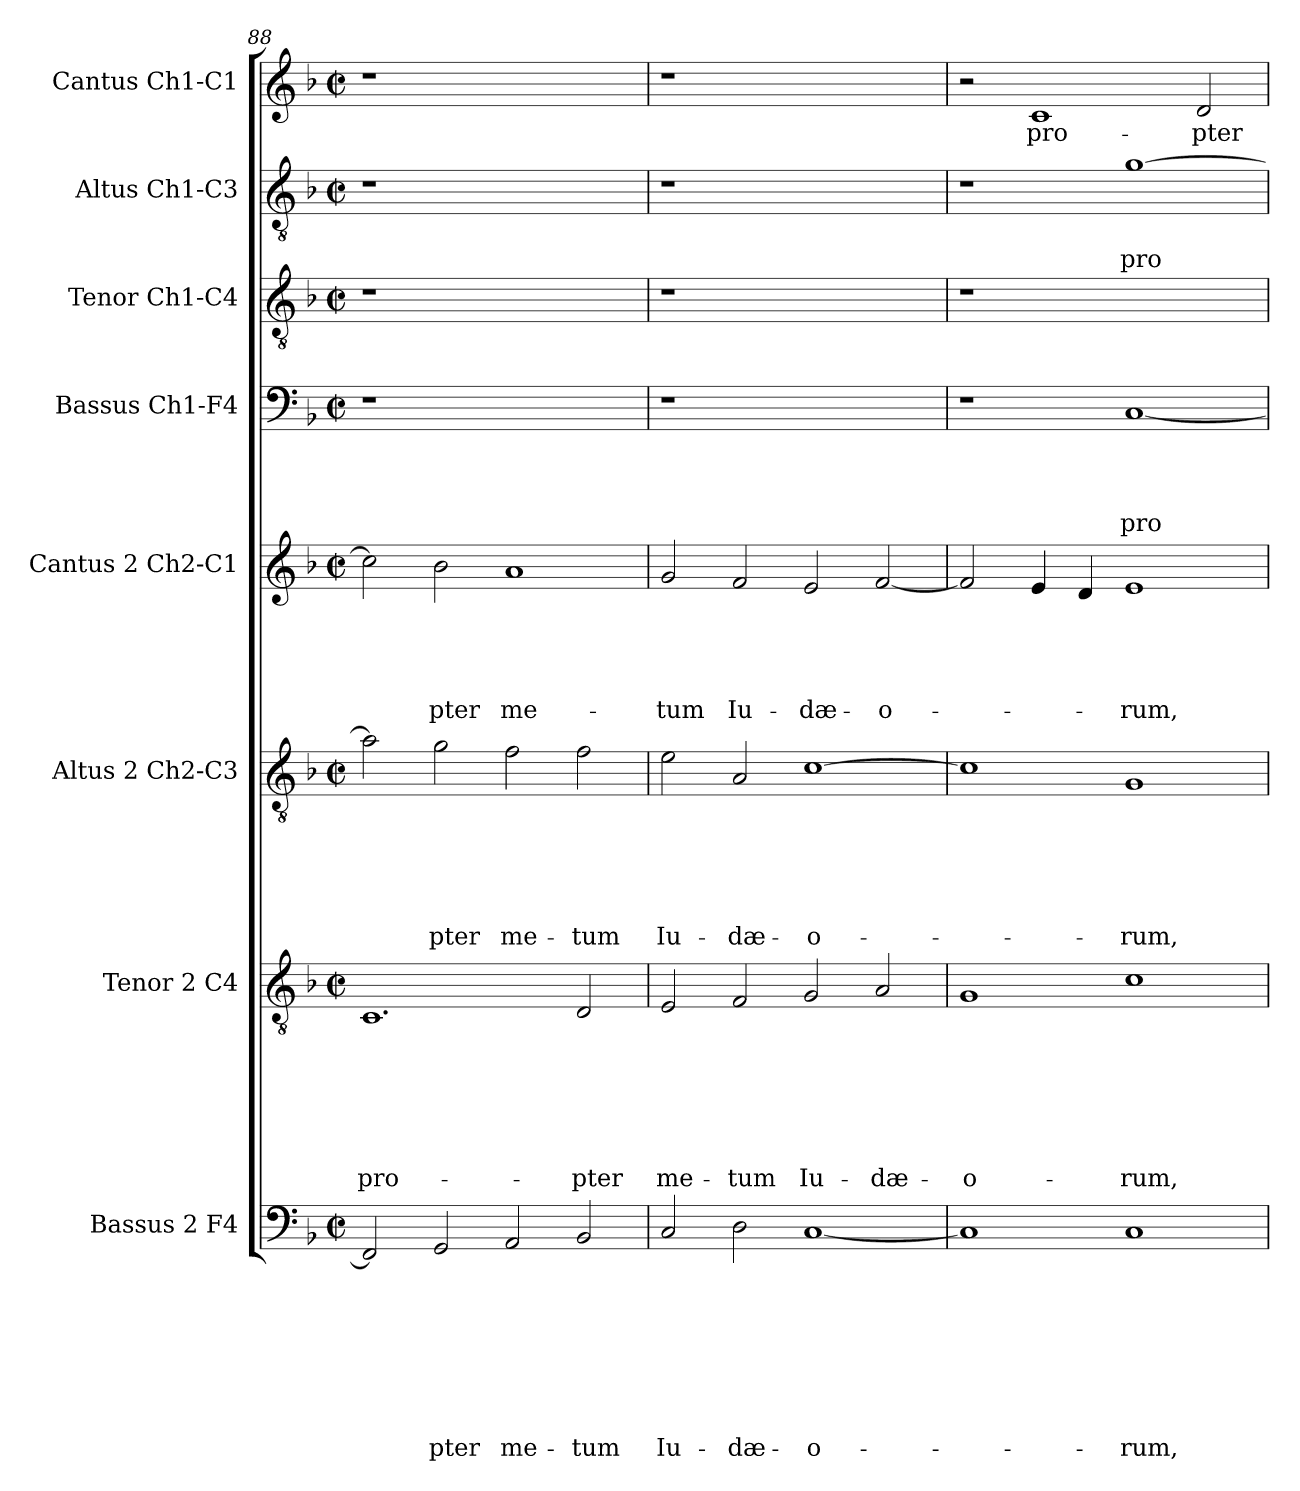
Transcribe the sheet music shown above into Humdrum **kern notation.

**kern	**text	**text	**text	**text	**text	**text	**text	**text	**kern	**text	**text	**text	**text	**text	**text	**text	**kern	**text	**text	**text	**text	**text	**text	**kern	**text	**text	**text	**text	**text	**kern	**text	**text	**text	**text	**kern	**kern	**text	**text	**kern	**text
*part8	*part8	*part8	*part8	*part8	*part8	*part8	*part8	*part8	*part7	*part7	*part7	*part7	*part7	*part7	*part7	*part7	*part6	*part6	*part6	*part6	*part6	*part6	*part6	*part5	*part5	*part5	*part5	*part5	*part5	*part4	*part4	*part4	*part4	*part4	*part3	*part2	*part2	*part2	*part1	*part1
*staff8	*staff8	*staff8	*staff8	*staff8	*staff8	*staff8	*staff8	*staff8	*staff7	*staff7	*staff7	*staff7	*staff7	*staff7	*staff7	*staff7	*staff6	*staff6	*staff6	*staff6	*staff6	*staff6	*staff6	*staff5	*staff5	*staff5	*staff5	*staff5	*staff5	*staff4	*staff4	*staff4	*staff4	*staff4	*staff3	*staff2	*staff2	*staff2	*staff1	*staff1
*I"Bassus 2 F4	*	*	*	*	*	*	*	*	*I"Tenor 2 C4	*	*	*	*	*	*	*	*I"Altus 2 Ch2-C3	*	*	*	*	*	*	*I"Cantus 2 Ch2-C1	*	*	*	*	*	*I"Bassus  Ch1-F4	*	*	*	*	*I"Tenor Ch1-C4	*I"Altus  Ch1-C3	*	*	*I"Cantus Ch1-C1	*
*I'B2	*	*	*	*	*	*	*	*	*I'T2	*	*	*	*	*	*	*	*I'A2	*	*	*	*	*	*	*I'C2	*	*	*	*	*	*I'B	*	*	*	*	*I'T	*I'A	*	*	*I'C	*
*clefF4	*	*	*	*	*	*	*	*	*clefGv2	*	*	*	*	*	*	*	*clefGv2	*	*	*	*	*	*	*clefG2	*	*	*	*	*	*clefF4	*	*	*	*	*clefGv2	*clefGv2	*	*	*clefG2	*
*k[b-]	*	*	*	*	*	*	*	*	*k[b-]	*	*	*	*	*	*	*	*k[b-]	*	*	*	*	*	*	*k[b-]	*	*	*	*	*	*k[b-]	*	*	*	*	*k[b-]	*k[b-]	*	*	*k[b-]	*
*F:	*	*	*	*	*	*	*	*	*F:	*	*	*	*	*	*	*	*F:	*	*	*	*	*	*	*F:	*	*	*	*	*	*F:	*	*	*	*	*F:	*F:	*	*	*F:	*
*M2/2	*	*	*	*	*	*	*	*	*M2/2	*	*	*	*	*	*	*	*M2/2	*	*	*	*	*	*	*M2/2	*	*	*	*	*	*M2/2	*	*	*	*	*M2/2	*M2/2	*	*	*M2/2	*
*met(c|)	*	*	*	*	*	*	*	*	*met(c|)	*	*	*	*	*	*	*	*met(c|)	*	*	*	*	*	*	*met(c|)	*	*	*	*	*	*met(c|)	*	*	*	*	*met(c|)	*met(c|)	*	*	*met(c|)	*
=88	=88	=88	=88	=88	=88	=88	=88	=88	=88	=88	=88	=88	=88	=88	=88	=88	=88	=88	=88	=88	=88	=88	=88	=88	=88	=88	=88	=88	=88	=88	=88	=88	=88	=88	=88	=88	=88	=88	=88	=88
!	!	!	!	!	!	!	!	!	!	!	!	!	!	!	!	!LO:LY:b	!	!	!	!	!	!	!	!	!	!	!	!	!	!	!	!	!	!	!	!	!	!	!	!
2FF/]	.	.	.	.	.	.	.	.	1.C	.	.	.	.	.	.	pro-	2a\]	.	.	.	.	.	.	2cc\]	.	.	.	.	.	1r	.	.	.	.	1r	1r	.	.	1r	.
!	!	!	!	!	!	!	!	!LO:LY:b	!	!	!	!	!	!	!	!	!	!	!	!	!	!	!LO:LY:b	!	!	!	!	!	!LO:LY:b	!	!	!	!	!	!	!	!	!	!	!
2GG/	.	.	.	.	.	.	.	-pter	.	.	.	.	.	.	.	.	2g\	.	.	.	.	.	-pter	2b-\	.	.	.	.	-pter	.	.	.	.	.	.	.	.	.	.	.
!	!	!	!	!	!	!	!	!LO:LY:b	!	!	!	!	!	!	!	!	!	!	!	!	!	!	!LO:LY:b	!	!	!	!	!	!LO:LY:b	!	!	!	!	!	!	!	!	!	!	!
2AA/	.	.	.	.	.	.	.	me-	.	.	.	.	.	.	.	.	2f\	.	.	.	.	.	me-	1a	.	.	.	.	me-	1ryy	.	.	.	.	1ryy	1ryy	.	.	1ryy	.
!	!	!	!	!	!	!	!	!LO:LY:b	!	!	!	!	!	!	!	!LO:LY:b	!	!	!	!	!	!	!LO:LY:b	!	!	!	!	!	!	!	!	!	!	!	!	!	!	!	!	!
2BB-/	.	.	.	.	.	.	.	-tum	2D/	.	.	.	.	.	.	-pter	2f\	.	.	.	.	.	-tum	.	.	.	.	.	.	.	.	.	.	.	.	.	.	.	.	.
=89	=89	=89	=89	=89	=89	=89	=89	=89	=89	=89	=89	=89	=89	=89	=89	=89	=89	=89	=89	=89	=89	=89	=89	=89	=89	=89	=89	=89	=89	=89	=89	=89	=89	=89	=89	=89	=89	=89	=89	=89
!	!	!	!	!	!	!	!	!LO:LY:b	!	!	!	!	!	!	!	!LO:LY:b	!	!	!	!	!	!	!LO:LY:b	!	!	!	!	!	!LO:LY:b	!	!	!	!	!	!	!	!	!	!	!
2C/	.	.	.	.	.	.	.	Iu-	2E/	.	.	.	.	.	.	me-	2e\	.	.	.	.	.	Iu-	2g/	.	.	.	.	-tum	1r	.	.	.	.	1r	1r	.	.	1r	.
!	!	!	!	!	!	!	!	!LO:LY:b	!	!	!	!	!	!	!	!LO:LY:b	!	!	!	!	!	!	!LO:LY:b	!	!	!	!	!	!LO:LY:b	!	!	!	!	!	!	!	!	!	!	!
2D\	.	.	.	.	.	.	.	-dæ-	2F/	.	.	.	.	.	.	-tum	2A/	.	.	.	.	.	-dæ-	2f/	.	.	.	.	Iu-	.	.	.	.	.	.	.	.	.	.	.
!	!	!	!	!	!	!	!	!LO:LY:b	!	!	!	!	!	!	!	!LO:LY:b	!	!	!	!	!	!	!LO:LY:b	!	!	!	!	!	!LO:LY:b	!	!	!	!	!	!	!	!	!	!	!
[1C	.	.	.	.	.	.	.	-o-	2G/	.	.	.	.	.	.	Iu-	[1c	.	.	.	.	.	-o-	2e/	.	.	.	.	-dæ-	1ryy	.	.	.	.	1ryy	1ryy	.	.	1ryy	.
!	!	!	!	!	!	!	!	!	!	!	!	!	!	!	!	!LO:LY:b	!	!	!	!	!	!	!	!	!	!	!	!	!LO:LY:b	!	!	!	!	!	!	!	!	!	!	!
.	.	.	.	.	.	.	.	.	2A/	.	.	.	.	.	.	-dæ-	.	.	.	.	.	.	.	[2f/	.	.	.	.	-o-	.	.	.	.	.	.	.	.	.	.	.
=90	=90	=90	=90	=90	=90	=90	=90	=90	=90	=90	=90	=90	=90	=90	=90	=90	=90	=90	=90	=90	=90	=90	=90	=90	=90	=90	=90	=90	=90	=90	=90	=90	=90	=90	=90	=90	=90	=90	=90	=90
!	!	!	!	!	!	!	!	!	!	!	!	!	!	!	!	!LO:LY:b	!	!	!	!	!	!	!	!	!	!	!	!	!	!	!	!	!	!	!	!	!	!	!	!
1C]	.	.	.	.	.	.	.	.	1G	.	.	.	.	.	.	-o-	1c]	.	.	.	.	.	.	2f/]	.	.	.	.	.	1r	.	.	.	.	1r	1r	.	.	2r	.
!	!	!	!	!	!	!	!	!	!	!	!	!	!	!	!	!	!	!	!	!	!	!	!	!	!	!	!	!	!	!	!	!	!	!	!	!	!	!	!	!LO:LY:b
.	.	.	.	.	.	.	.	.	.	.	.	.	.	.	.	.	.	.	.	.	.	.	.	4e/	.	.	.	.	.	.	.	.	.	.	.	.	.	.	1c	pro-
.	.	.	.	.	.	.	.	.	.	.	.	.	.	.	.	.	.	.	.	.	.	.	.	4d/	.	.	.	.	.	.	.	.	.	.	.	.	.	.	.	.
!	!	!	!	!	!	!	!	!LO:LY:b	!	!	!	!	!	!	!	!LO:LY:b	!	!	!	!	!	!	!LO:LY:b	!	!	!	!	!	!LO:LY:b	!	!	!	!	!LO:LY:b	!	!	!	!LO:LY:b	!	!
1C	.	.	.	.	.	.	.	-rum,	1c	.	.	.	.	.	.	-rum,	1G	.	.	.	.	.	-rum,	1e	.	.	.	.	-rum,	[1C	.	.	.	pro-	1ryy	[1g	.	pro-	.	.
!	!	!	!	!	!	!	!	!	!	!	!	!	!	!	!	!	!	!	!	!	!	!	!	!	!	!	!	!	!	!	!	!	!	!	!	!	!	!	!	!LO:LY:b
.	.	.	.	.	.	.	.	.	.	.	.	.	.	.	.	.	.	.	.	.	.	.	.	.	.	.	.	.	.	.	.	.	.	.	.	.	.	.	2d/	-pter
=	=	=	=	=	=	=	=	=	=	=	=	=	=	=	=	=	=	=	=	=	=	=	=	=	=	=	=	=	=	=	=	=	=	=	=	=	=	=	=	=
*-	*-	*-	*-	*-	*-	*-	*-	*-	*-	*-	*-	*-	*-	*-	*-	*-	*-	*-	*-	*-	*-	*-	*-	*-	*-	*-	*-	*-	*-	*-	*-	*-	*-	*-	*-	*-	*-	*-	*-	*-
